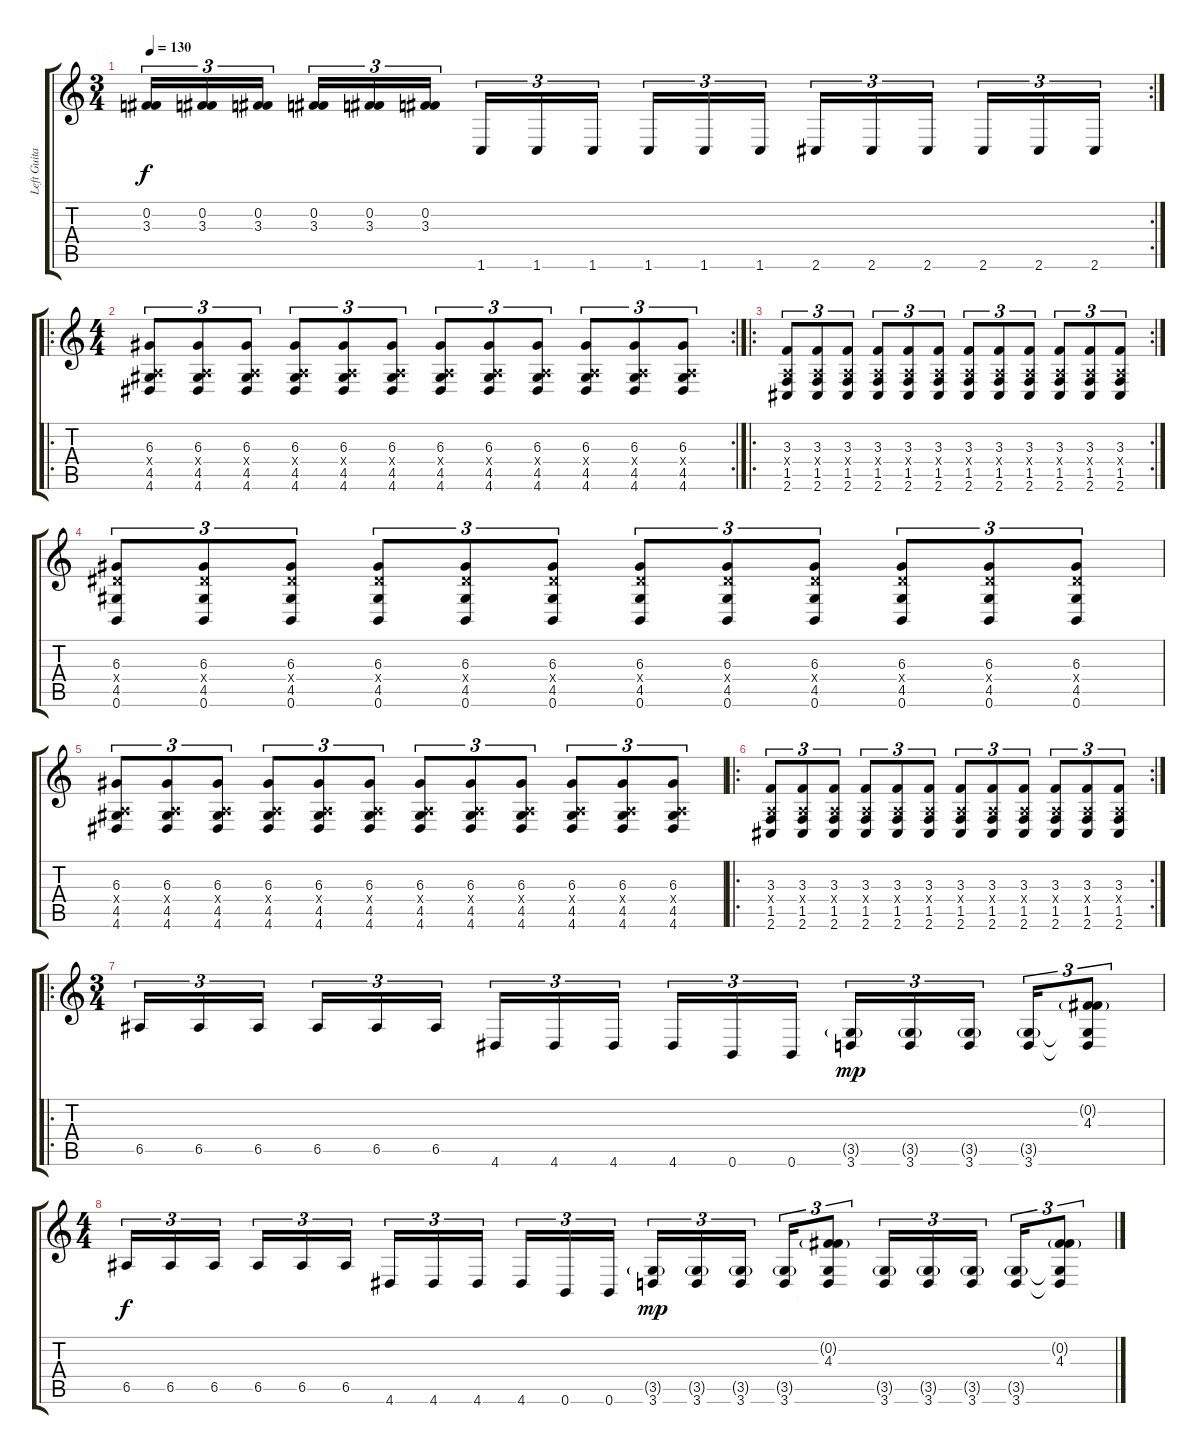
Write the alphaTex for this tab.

\track ("Left Guitar" "Left Guita") {instrument distortionguitar}
\staff {score tabs}
\tuning (B3 Gb3 D3 A2 E2 B1) {hide}
\rc 2
\ts (3 4)
\tempo 130
\clef g2
\ks c
(0.2 3.3).16{tu (3 2) dy f} (0.2 3.3).16{tu (3 2)} (0.2 3.3).16{tu (3 2) beam splitsecondary} (0.2 3.3).16{tu (3 2)} (0.2 3.3).16{tu (3 2)} (0.2 3.3).16{tu (3 2)} 1.6.16{tu (3 2)} 1.6.16{tu (3 2)} 1.6.16{tu (3 2) beam splitsecondary} 1.6.16{tu (3 2)} 1.6.16{tu (3 2)} 1.6.16{tu (3 2)} 2.6.16{tu (3 2)} 2.6.16{tu (3 2)} 2.6.16{tu (3 2) beam splitsecondary} 2.6.16{tu (3 2)} 2.6.16{tu (3 2)} 2.6.16{tu (3 2)} |
\ro
\rc 2
\ts (4 4)
(6.3 0.4{x} 4.5 4.6).8{tu (3 2)} (6.3 0.4{x} 4.5 4.6).8{tu (3 2)} (6.3 0.4{x} 4.5 4.6).8{tu (3 2)} (6.3 0.4{x} 4.5 4.6).8{tu (3 2)} (6.3 0.4{x} 4.5 4.6).8{tu (3 2)} (6.3 0.4{x} 4.5 4.6).8{tu (3 2)} (6.3 0.4{x} 4.5 4.6).8{tu (3 2)} (6.3 0.4{x} 4.5 4.6).8{tu (3 2)} (6.3 0.4{x} 4.5 4.6).8{tu (3 2)} (6.3 0.4{x} 4.5 4.6).8{tu (3 2)} (6.3 0.4{x} 4.5 4.6).8{tu (3 2)} (6.3 0.4{x} 4.5 4.6).8{tu (3 2)} |
\ro
\rc 2
(3.3 0.4{x} 1.5 2.6).8{tu (3 2)} (3.3 0.4{x} 1.5 2.6).8{tu (3 2)} (3.3 0.4{x} 1.5 2.6).8{tu (3 2)} (3.3 0.4{x} 1.5 2.6).8{tu (3 2)} (3.3 0.4{x} 1.5 2.6).8{tu (3 2)} (3.3 0.4{x} 1.5 2.6).8{tu (3 2)} (3.3 0.4{x} 1.5 2.6).8{tu (3 2)} (3.3 0.4{x} 1.5 2.6).8{tu (3 2)} (3.3 0.4{x} 1.5 2.6).8{tu (3 2)} (3.3 0.4{x} 1.5 2.6).8{tu (3 2)} (3.3 0.4{x} 1.5 2.6).8{tu (3 2)} (3.3 0.4{x} 1.5 2.6).8{tu (3 2)} |
(6.3 6.4{x} 4.5 0.6).8{tu (3 2)} (6.3 6.4{x} 4.5 0.6).8{tu (3 2)} (6.3 6.4{x} 4.5 0.6).8{tu (3 2)} (6.3 6.4{x} 4.5 0.6).8{tu (3 2)} (6.3 6.4{x} 4.5 0.6).8{tu (3 2)} (6.3 6.4{x} 4.5 0.6).8{tu (3 2)} (6.3 6.4{x} 4.5 0.6).8{tu (3 2)} (6.3 6.4{x} 4.5 0.6).8{tu (3 2)} (6.3 6.4{x} 4.5 0.6).8{tu (3 2)} (6.3 6.4{x} 4.5 0.6).8{tu (3 2)} (6.3 6.4{x} 4.5 0.6).8{tu (3 2)} (6.3 6.4{x} 4.5 0.6).8{tu (3 2)} |
(6.3 0.4{x} 4.5 4.6).8{tu (3 2)} (6.3 0.4{x} 4.5 4.6).8{tu (3 2)} (6.3 0.4{x} 4.5 4.6).8{tu (3 2)} (6.3 0.4{x} 4.5 4.6).8{tu (3 2)} (6.3 0.4{x} 4.5 4.6).8{tu (3 2)} (6.3 0.4{x} 4.5 4.6).8{tu (3 2)} (6.3 0.4{x} 4.5 4.6).8{tu (3 2)} (6.3 0.4{x} 4.5 4.6).8{tu (3 2)} (6.3 0.4{x} 4.5 4.6).8{tu (3 2)} (6.3 0.4{x} 4.5 4.6).8{tu (3 2)} (6.3 0.4{x} 4.5 4.6).8{tu (3 2)} (6.3 0.4{x} 4.5 4.6).8{tu (3 2)} |
\ro
\rc 2
(3.3 0.4{x} 1.5 2.6).8{tu (3 2)} (3.3 0.4{x} 1.5 2.6).8{tu (3 2)} (3.3 0.4{x} 1.5 2.6).8{tu (3 2)} (3.3 0.4{x} 1.5 2.6).8{tu (3 2)} (3.3 0.4{x} 1.5 2.6).8{tu (3 2)} (3.3 0.4{x} 1.5 2.6).8{tu (3 2)} (3.3 0.4{x} 1.5 2.6).8{tu (3 2)} (3.3 0.4{x} 1.5 2.6).8{tu (3 2)} (3.3 0.4{x} 1.5 2.6).8{tu (3 2)} (3.3 0.4{x} 1.5 2.6).8{tu (3 2)} (3.3 0.4{x} 1.5 2.6).8{tu (3 2)} (3.3 0.4{x} 1.5 2.6).8{tu (3 2)} |
\ro
\ts (3 4)
6.5.16{tu (3 2)} 6.5.16{tu (3 2)} 6.5.16{tu (3 2) beam splitsecondary} 6.5.16{tu (3 2)} 6.5.16{tu (3 2)} 6.5.16{tu (3 2)} 4.6.16{tu (3 2)} 4.6.16{tu (3 2)} 4.6.16{tu (3 2) beam splitsecondary} 4.6.16{tu (3 2)} 0.6.16{tu (3 2)} 0.6.16{tu (3 2)} (3.5{g} 3.6).16{tu (3 2) dy mp} (3.5{g} 3.6).16{tu (3 2)} (3.5{g} 3.6).16{tu (3 2) beam splitsecondary} (3.5{g} 3.6).16{tu (3 2)} (0.2{g} 4.3 3.5{t} 3.6{t}).8{tu (3 2)} |
\ts (4 4)
6.5.16{tu (3 2) dy f} 6.5.16{tu (3 2)} 6.5.16{tu (3 2) beam splitsecondary} 6.5.16{tu (3 2)} 6.5.16{tu (3 2)} 6.5.16{tu (3 2)} 4.6.16{tu (3 2)} 4.6.16{tu (3 2)} 4.6.16{tu (3 2) beam splitsecondary} 4.6.16{tu (3 2)} 0.6.16{tu (3 2)} 0.6.16{tu (3 2)} (3.5{g} 3.6).16{tu (3 2) dy mp} (3.5{g} 3.6).16{tu (3 2)} (3.5{g} 3.6).16{tu (3 2) beam splitsecondary} (3.5{g} 3.6).16{tu (3 2)} (0.2{g} 4.3 3.5{t} 3.6{t}).8{tu (3 2)} (3.5{g} 3.6).16{tu (3 2)} (3.5{g} 3.6).16{tu (3 2)} (3.5{g} 3.6).16{tu (3 2) beam splitsecondary} (3.5{g} 3.6).16{tu (3 2)} (0.2{g} 4.3 3.5{t} 3.6{t}).8{tu (3 2)}
